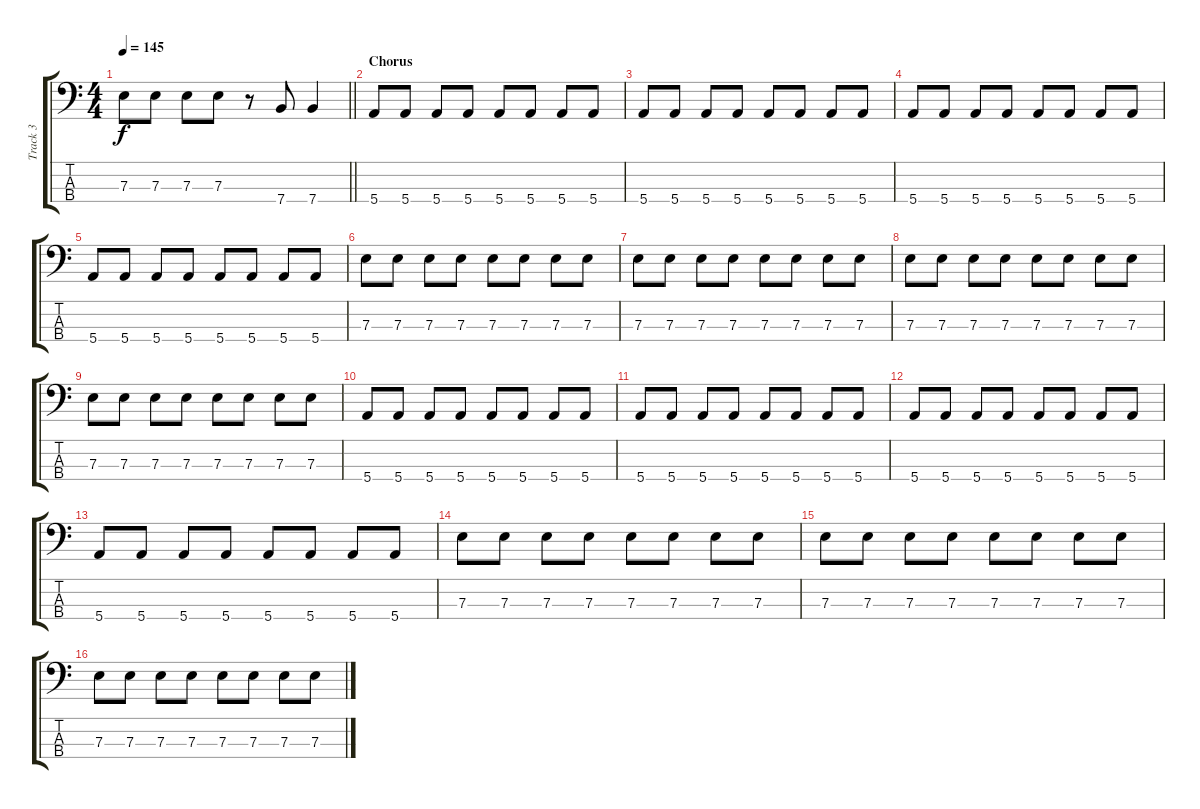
\track ("Track 3" "Track 3") {instrument electricbasspick}
\staff {score tabs}
\tuning (G2 D2 A1 E1) {hide}
\ts (4 4)
\tempo 145
\clef f4
\barLineRight lightlight
\ks c
7.3.8{dy f} 7.3.8 7.3.8 7.3.8 r.8 7.4.8 7.4.4 |
\section ("" "Chorus")
5.4.8 5.4.8 5.4.8 5.4.8 5.4.8 5.4.8 5.4.8 5.4.8 |
5.4.8 5.4.8 5.4.8 5.4.8 5.4.8 5.4.8 5.4.8 5.4.8 |
5.4.8 5.4.8 5.4.8 5.4.8 5.4.8 5.4.8 5.4.8 5.4.8 |
5.4.8 5.4.8 5.4.8 5.4.8 5.4.8 5.4.8 5.4.8 5.4.8 |
7.3.8 7.3.8 7.3.8 7.3.8 7.3.8 7.3.8 7.3.8 7.3.8 |
7.3.8 7.3.8 7.3.8 7.3.8 7.3.8 7.3.8 7.3.8 7.3.8 |
7.3.8 7.3.8 7.3.8 7.3.8 7.3.8 7.3.8 7.3.8 7.3.8 |
7.3.8 7.3.8 7.3.8 7.3.8 7.3.8 7.3.8 7.3.8 7.3.8 |
5.4.8 5.4.8 5.4.8 5.4.8 5.4.8 5.4.8 5.4.8 5.4.8 |
5.4.8 5.4.8 5.4.8 5.4.8 5.4.8 5.4.8 5.4.8 5.4.8 |
5.4.8 5.4.8 5.4.8 5.4.8 5.4.8 5.4.8 5.4.8 5.4.8 |
5.4.8 5.4.8 5.4.8 5.4.8 5.4.8 5.4.8 5.4.8 5.4.8 |
7.3.8 7.3.8 7.3.8 7.3.8 7.3.8 7.3.8 7.3.8 7.3.8 |
7.3.8 7.3.8 7.3.8 7.3.8 7.3.8 7.3.8 7.3.8 7.3.8 |
7.3.8 7.3.8 7.3.8 7.3.8 7.3.8 7.3.8 7.3.8 7.3.8
